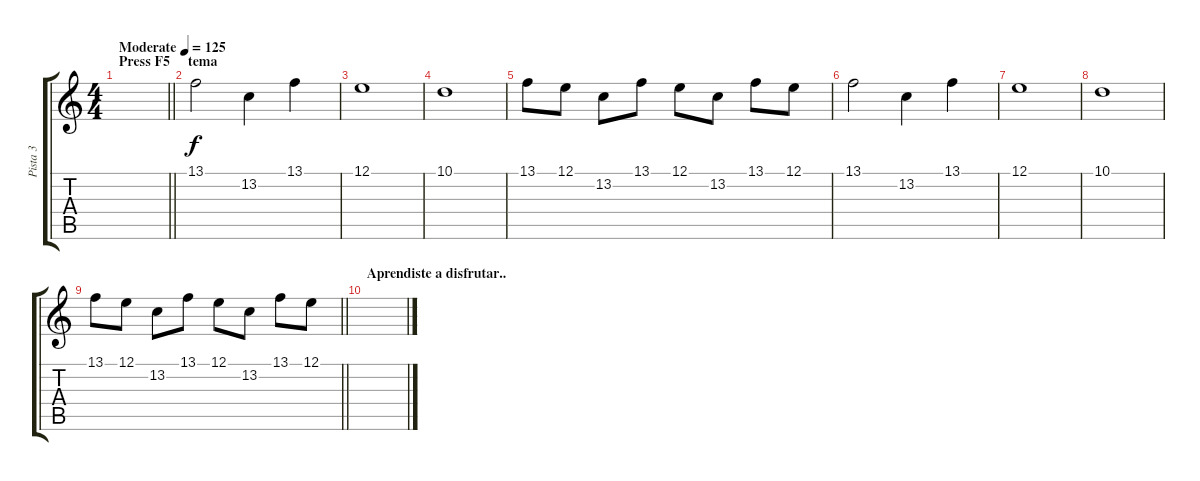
\track ("Pista 3" "Pista 3") {instrument pad1newage}
\staff {score tabs}
\tuning (E4 B3 G3 D3 A2 E2) {hide}
\ts (4 4)
\section ("" "Press F5")
\tempo (125 "Moderate")
\clef g2
\barLineRight lightlight
\ks c
|
\section ("" "tema")
13.1.2 13.2.4 13.1.4 |
12.1.1 |
10.1.1 |
13.1.8{instrument pad1newage} 12.1.8 13.2.8 13.1.8 12.1.8 13.2.8 13.1.8 12.1.8 |
13.1.2 13.2.4 13.1.4 |
12.1.1 |
10.1.1 |
\barLineRight lightlight
13.1.8{volume 14 instrument pad1newage} 12.1.8 13.2.8 13.1.8 12.1.8 13.2.8 13.1.8 12.1.8 |
\section ("" "Aprendiste a disfrutar..")
